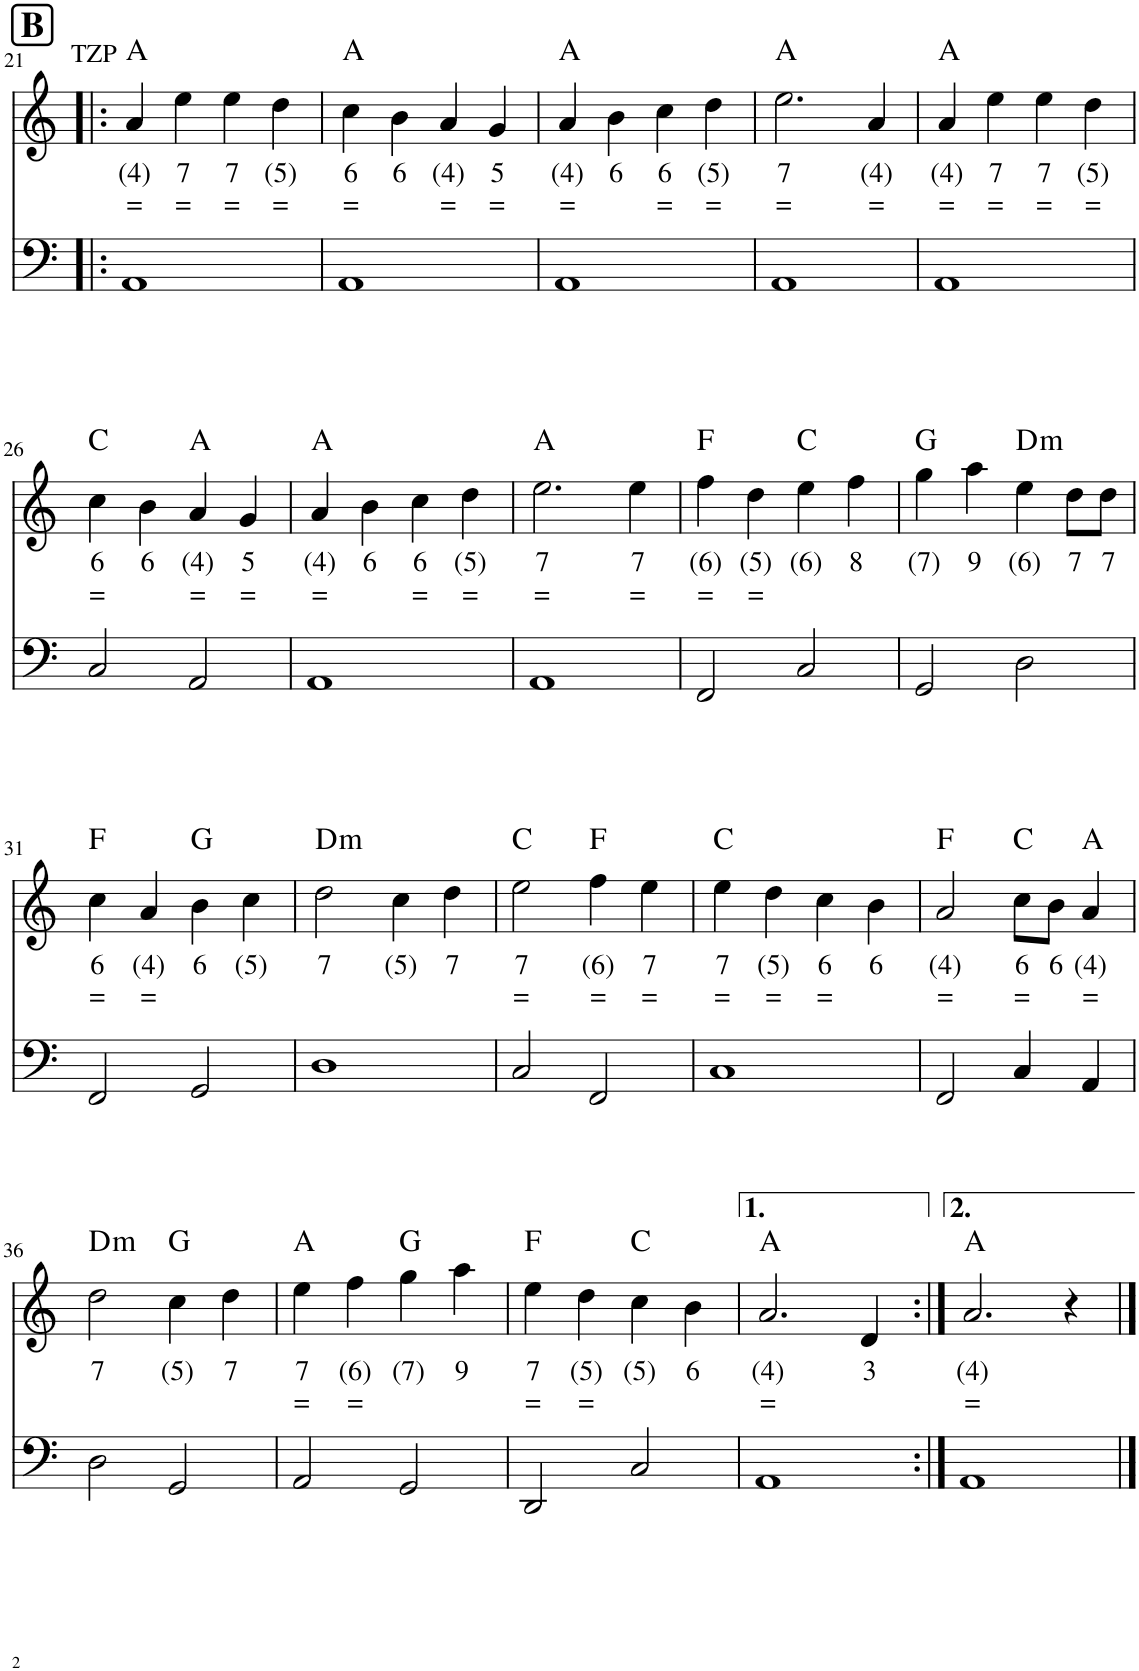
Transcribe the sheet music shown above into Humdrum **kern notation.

**kern	**kern	**text	**text	**harte
*part2	*part1	*part1	*part1	*part1
*staff2	*staff1	*staff1	*staff1	*
*I"Stem	*I"Stem	*	*	*
!!LO:PB:g=z
*clefF4	*clefG2	*	*	*
*k[]	*k[]	*	*	*
*M4/4	*M4/4	*	*	*
!!LO:REH:place=s1:a:B:cj:fs=14:t=B
=21!|:	=21!|:	=21!|:	=21!|:	=21!|:
!	!LO:TX:a:t=TZP	!	!	!
!	!	!LO:LY:b	!LO:LY:b	!
1AA	4a/	(4)	=	A:maj
!	!	!LO:LY:b	!LO:LY:b	!
.	4ee\	7	=	.
!	!	!LO:LY:b	!LO:LY:b	!
.	4ee\	7	=	.
!	!	!LO:LY:b	!LO:LY:b	!
.	4dd\	(5)	=	.
=22	=22	=22	=22	=22
*k[]	*k[]	*	*	*
!	!	!LO:LY:b	!LO:LY:b	!
1AA	4ccn\	6	=	A:maj
!	!	!LO:LY:b	!	!
.	4b\	6	.	.
!	!	!LO:LY:b	!LO:LY:b	!
.	4a/	(4)	=	.
!	!	!LO:LY:b	!LO:LY:b	!
.	4g/	5	=	.
=23	=23	=23	=23	=23
!	!	!LO:LY:b	!LO:LY:b	!
1AA	4a/	(4)	=	A:maj
!	!	!LO:LY:b	!	!
.	4b\	6	.	.
!	!	!LO:LY:b	!LO:LY:b	!
.	4ccn\	6	=	.
!	!	!LO:LY:b	!LO:LY:b	!
.	4dd\	(5)	=	.
=24	=24	=24	=24	=24
!	!	!LO:LY:b	!LO:LY:b	!
1AA	2.ee\	7	=	A:maj
!	!	!LO:LY:b	!LO:LY:b	!
.	4a/	(4)	=	.
=25	=25	=25	=25	=25
!	!	!LO:LY:b	!LO:LY:b	!
1AA	4a/	(4)	=	A:maj
!	!	!LO:LY:b	!LO:LY:b	!
.	4ee\	7	=	.
!	!	!LO:LY:b	!LO:LY:b	!
.	4ee\	7	=	.
!	!	!LO:LY:b	!LO:LY:b	!
.	4dd\	(5)	=	.
!!LO:LB:g=z
=26	=26	=26	=26	=26
!	!	!LO:LY:b	!LO:LY:b	!
2C/	4cc\	6	=	C:maj
!	!	!LO:LY:b	!	!
.	4b\	6	.	.
!	!	!LO:LY:b	!LO:LY:b	!
2AA/	4a/	(4)	=	A:maj
!	!	!LO:LY:b	!LO:LY:b	!
.	4g/	5	=	.
=27	=27	=27	=27	=27
!	!	!LO:LY:b	!LO:LY:b	!
1AA	4a/	(4)	=	A:maj
!	!	!LO:LY:b	!	!
.	4b\	6	.	.
!	!	!LO:LY:b	!LO:LY:b	!
.	4ccn\	6	=	.
!	!	!LO:LY:b	!LO:LY:b	!
.	4dd\	(5)	=	.
=28	=28	=28	=28	=28
!	!	!LO:LY:b	!LO:LY:b	!
1AA	2.ee\	7	=	A:maj
!	!	!LO:LY:b	!LO:LY:b	!
.	4ee\	7	=	.
=29	=29	=29	=29	=29
!	!	!LO:LY:b	!LO:LY:b	!
2FF/	4ff\	(6)	=	F:maj
!	!	!LO:LY:b	!LO:LY:b	!
.	4dd\	(5)	=	.
!	!	!LO:LY:b	!	!
2C/	4ee\	(6)	.	C:maj
!	!	!LO:LY:b	!	!
.	4ff\	8	.	.
=30	=30	=30	=30	=30
!	!	!LO:LY:b	!	!
2GG/	4gg\	(7)	.	G:maj
!	!	!LO:LY:b	!	!
.	4aa\	9	.	.
!	!	!LO:LY:b	!	!LO:H:kt=m
2D\	4ee\	(6)	.	D:min
!	!	!LO:LY:b	!	!
.	8dd\L	7	.	.
!	!	!LO:LY:b	!	!
.	8dd\J	7	.	.
!!LO:LB:g=z
=31	=31	=31	=31	=31
!	!	!LO:LY:b	!LO:LY:b	!
2FF/	4cc\	6	=	F:maj
!	!	!LO:LY:b	!LO:LY:b	!
.	4a/	(4)	=	.
!	!	!LO:LY:b	!	!
2GG/	4b\	6	.	G:maj
!	!	!LO:LY:b	!	!
.	4cc\	(5)	.	.
=32	=32	=32	=32	=32
!	!	!LO:LY:b	!	!LO:H:kt=m
1D	2dd\	7	.	D:min
!	!	!LO:LY:b	!	!
.	4cc\	(5)	.	.
!	!	!LO:LY:b	!	!
.	4dd\	7	.	.
=33	=33	=33	=33	=33
!	!	!LO:LY:b	!LO:LY:b	!
2C/	2ee\	7	=	C:maj
!	!	!LO:LY:b	!LO:LY:b	!
2FF/	4ff\	(6)	=	F:maj
!	!	!LO:LY:b	!LO:LY:b	!
.	4ee\	7	=	.
=34	=34	=34	=34	=34
!	!	!LO:LY:b	!LO:LY:b	!
1C	4ee\	7	=	C:maj
!	!	!LO:LY:b	!LO:LY:b	!
.	4dd\	(5)	=	.
!	!	!LO:LY:b	!LO:LY:b	!
.	4cc\	6	=	.
!	!	!LO:LY:b	!	!
.	4b\	6	.	.
=35	=35	=35	=35	=35
!	!	!LO:LY:b	!LO:LY:b	!
2FF/	2a/	(4)	=	F:maj
!	!	!LO:LY:b	!LO:LY:b	!
4C/	8cc\L	6	=	C:maj
!	!	!LO:LY:b	!	!
.	8b\J	6	.	.
!	!	!LO:LY:b	!LO:LY:b	!
4AA/	4a/	(4)	=	A:maj
!!LO:LB:g=z
=36	=36	=36	=36	=36
!	!	!LO:LY:b	!	!LO:H:kt=m
2D\	2dd\	7	.	D:min
!	!	!LO:LY:b	!	!
2GG/	4ccn\	(5)	.	G:maj
!	!	!LO:LY:b	!	!
.	4dd\	7	.	.
=37	=37	=37	=37	=37
!	!	!LO:LY:b	!LO:LY:b	!
2AA/	4ee\	7	=	A:maj
!	!	!LO:LY:b	!LO:LY:b	!
.	4ff\	(6)	=	.
!	!	!LO:LY:b	!	!
2GG/	4gg\	(7)	.	G:maj
!	!	!LO:LY:b	!	!
.	4aa\	9	.	.
=38	=38	=38	=38	=38
!	!	!LO:LY:b	!LO:LY:b	!
2DD/	4ee\	7	=	F:maj
!	!	!LO:LY:b	!LO:LY:b	!
.	4dd\	(5)	=	.
!	!	!LO:LY:b	!	!
2C/	4cc\	(5)	.	C:maj
!	!	!LO:LY:b	!	!
.	4b\	6	.	.
=39	=39	=39	=39	=39
!	!	!LO:LY:b	!LO:LY:b	!
1AA	2.a/	(4)	=	A:maj
!	!	!LO:LY:b	!	!
.	4d/	3	.	.
=40:|!	=40:|!	=40:|!	=40:|!	=40:|!
!	!	!LO:LY:b	!LO:LY:b	!
1AA	2.a/	(4)	=	A:maj
.	4r	.	.	.
==	==	==	==	==
*-	*-	*-	*-	*-
